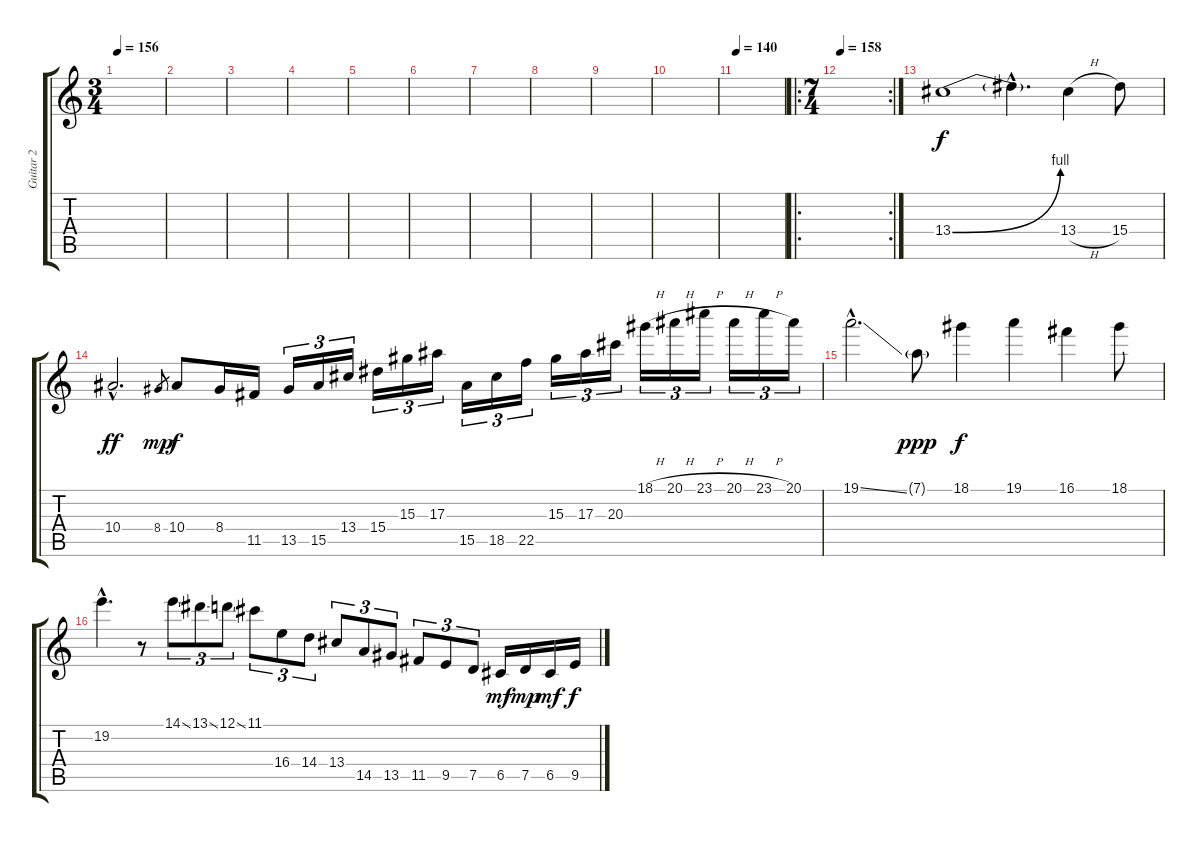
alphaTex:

\track ("Guitar 2" "Guitar 2") {instrument distortionguitar}
\staff {score tabs}
\tuning (D4 A3 F3 C3 G2 D2) {hide}
\ts (3 4)
\tempo 156
\clef g2
\ks c
|
|
|
|
|
|
|
|
|
|
\tempo 140
|
\ro
\rc 2
\ts (7 4)
\tempo 158
|
13.4{be (bend 0 0 60 4)}.1 13.4{hac t}.4{d} 13.4{h}.4 15.4.8 |
10.4{hac}.2{d dy ff} 8.4.8{gr dy mp} 10.4.8{dy f} 8.4.16 11.5.16 13.5.16{tu (3 2)} 15.5.16{tu (3 2)} 13.4.16{tu (3 2)} 15.4.16{tu (3 2)} 15.3.16{tu (3 2)} 17.3.16{tu (3 2)} 15.5.16{tu (3 2)} 18.5.16{tu (3 2)} 22.5.16{tu (3 2)} 15.3.16{tu (3 2)} 17.3.16{tu (3 2)} 20.3.16{tu (3 2)} 18.1{h}.16{tu (3 2)} 20.1{h}.16{tu (3 2)} 23.1{h}.16{tu (3 2)} 20.1{h}.16{tu (3 2)} 23.1{h}.16{tu (3 2)} 20.1.16{tu (3 2)} |
19.1{ss hac}.2{d} 7.1{g}.8{dy ppp} 18.1.4{dy f} 19.1.4 16.1.4 18.1.8 |
19.2{hac}.4{d} r.8 14.1{ss}.8{tu (3 2)} 13.1{ss}.8{tu (3 2)} 12.1{ss}.8{tu (3 2)} 11.1.8{tu (3 2)} 16.4.8{tu (3 2)} 14.4.8{tu (3 2)} 13.4.8{tu (3 2)} 14.5.8{tu (3 2)} 13.5.8{tu (3 2)} 11.5.8{tu (3 2)} 9.5.8{tu (3 2)} 7.5.8{tu (3 2)} 6.5.16{dy mf} 7.5.16{dy mp} 6.5.16{dy mf} 9.5{h}.16{dy f}
